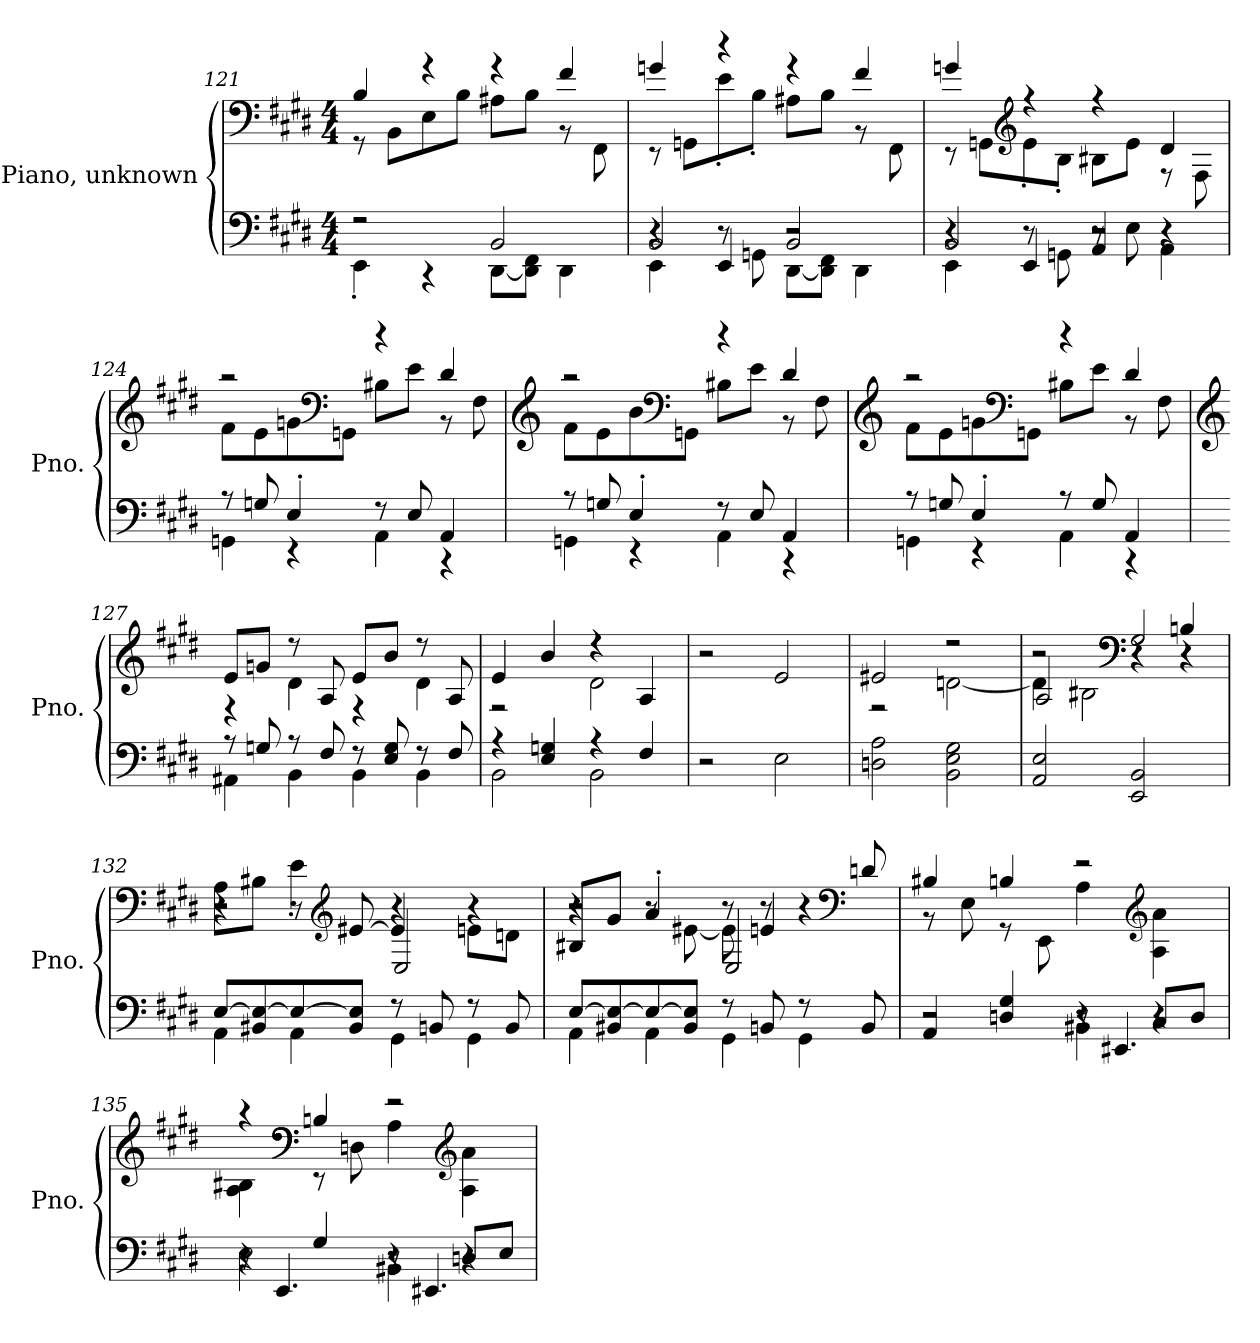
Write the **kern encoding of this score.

**kern	**kern
*part1	*part1
*staff2	*staff1
*I"Piano, unknown	*
*I'Pno.	*
!!LO:LB:g=z
*clefF4	*clefF4
*k[f#c#g#d#]	*k[f#c#g#d#]
*M4/4	*M4/4
=121	=121
*^	*^
2r	4EE'\	4B/	8r
.	.	.	8BB\L
.	4r	4r	8E\
.	.	.	8B\J
2BB/	[8DD#\L	4r	8A#X\L
.	8DD#\] 8FF#\J	.	8B\J
.	4DD#\	4f#/	8r
.	.	.	8FF#\
=122	=122	=122	=122
*	*^	*	*
2BB/	4EE\	4r	4gn/	8r
.	.	.	.	8GGn\L
.	8r	4EE/	4r	8e'\
.	8GGn\	.	.	8B'\J
2BB/	[8DD#\L	2r	4r	8A#X\L
.	8DD#\] 8FF#\J	.	.	8B\J
.	4DD#\	.	4f#/	8r
.	.	.	.	8FF#\
=123	=123	=123	=123	=123
2BB/	4EE\	4r	4gn/	8r
.	.	.	.	8GGn\L
*	*	*	*clefG2	*
.	8r	4EE/	4r	8e'\
.	8GGn\	.	.	8B'\J
4AA/	8r	2r	4r	8B#X\L
.	8E\	.	.	8e\J
4r	4AA\	.	4d#/	8r
.	.	.	.	8F#\
*	*v	*v	*	*
!!LO:LB:g=z	!!
=124	=124	=124	=124
8r	4GGn\	2r	8f#\L
8Gn/	.	.	8e\
4E'/	4r	.	8gn\
*	*	*clefF4	*
.	.	.	8GGn\J
8r	4AA\	4r	8B#X\L
8E/	.	.	8e\J
4AA/	4r	4d#/	8r
.	.	.	8F#\
=125	=125	=125	=125
*	*	*clefG2	*
8r	4GGn\	2r	8f#\L
8Gn/	.	.	8e\
4E'/	4r	.	8b\
*	*	*clefF4	*
.	.	.	8GGn\J
8r	4AA\	4r	8B#X\L
8E/	.	.	8e\J
4AA/	4r	4d#/	8r
.	.	.	8F#\
=126	=126	=126	=126
*	*	*clefG2	*
8r	4GGn\	2r	8f#\L
8Gn/	.	.	8e\
4E'/	4r	.	8gn\
*	*	*clefF4	*
.	.	.	8GGn\J
8r	4AA\	4r	8B#X\L
8G/	.	.	8e\J
4AA/	4r	4d#/	8r
.	.	.	8F#\
!!LO:LB:g=z	!!
=127	=127	=127	=127
*	*	*clefG2	*
8r	4AA#X\	8e/L	4r
8Gn/	.	8gn/J	.
8r	4BB\	8r	4d#\
8F#/	.	8A/	.
8r	4BB\	8e/L	4r
8E/ 8G/	.	8b/J	.
8r	4BB\	8r	4d#\
8F#/	.	8A/	.
=128	=128	=128	=128
4r	2BB\	4e/	2r
4E/ 4Gn/	.	4b/	.
4r	2BB\	4r	2d#\
4F#/	.	4A/	.
*v	*v	*	*
*	*v	*v
=129	=129
2r	2r
2E\	2e/
=130	=130
*	*^
2Dn\ 2A\	2e#X/	2r
2BB\ 2E\ 2G#\	2r	[2dn\
=131	=131	=131
*	*	*^
2AA/ 2E/	2r	4d\]	2A/
.	.	2B#X\	.
*	*clefF4	*	*
2EE/ 2BB/	4r	.	2G#/
.	4Bn/	4r	.
!!LO:LB:g=z	!!	!!
=132	=132	=132	=132
*^	*	*	*
[8E/L	4AA\	4r	8A\L	2r
8BB#X/ 8E/_	.	.	8B#X\J	.
8E/_	4AA\	8r	4e'\	.
*	*	*clefG2	*	*
8BB#/ 8E/]J	.	[8e#X/	.	.
8r	4GG#\	4e#/]	4r	2E/
8BBn/	.	.	.	.
8r	4GG#\	4r	8en\L	.
8BB/	.	.	8dn\J	.
=133	=133	=133	=133	=133
[8E/L	4AA\	8B#X/L	4r	2r
8BB#X/ 8E/_	.	8g#/J	.	.
8E/_	4AA\	4a'/	8r	.
8BB#/ 8E/]J	.	.	[8e#X\	.
8r	4GG#\	8r	8e#\]	2E/
8BBn/	.	4en/	8r	.
8r	4GG#\	.	4r	.
*	*	*clefF4	*	*
8BB/	.	8dn/	.	.
*	*	*	*v	*v
!!LO:LB:g=z
=134	=134	=134	=134
*	*^	*	*
4AA/	2r	2r	4B#X/	8r
.	.	.	.	8E\
4Dn/ 4G#/	.	.	4Bn/	8r
.	.	.	.	8EE\
4r	4BB#X\	8r	2r	4A\
.	.	4.EE#X/	.	.
*	*	*	*clefG2	*
8C#/L	4r	.	.	4A\ 4a\
8D/J	.	.	.	.
=135	=135	=135	=135	=135
4r	2E\	8r	4r	4A\ 4B#X\
.	.	4.EE/	.	.
*	*	*	*clefF4	*
4G#/	.	.	4Bn/	8r
.	.	.	.	8Dn\
4r	4BB#X\	8r	2r	4A\
.	.	4.EE#X/	.	.
*	*	*	*clefG2	*
8Dn/L	4r	.	.	4A\ 4a\
8E/J	.	.	.	.
*v	*v	*v	*	*
*	*v	*v
=	=
*-	*-
